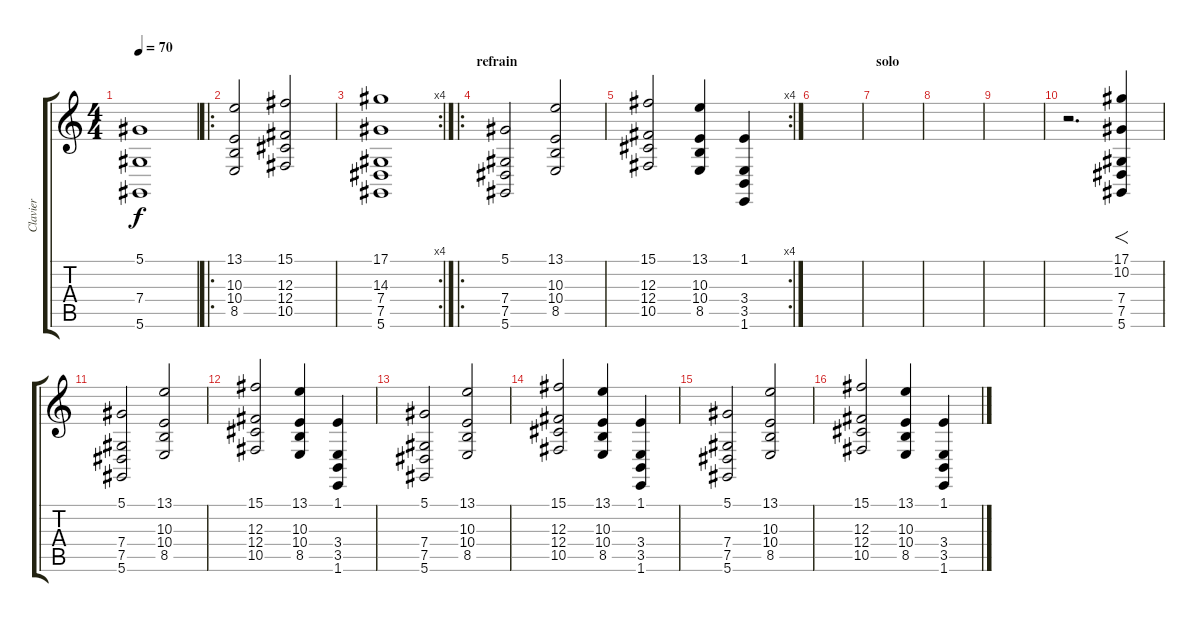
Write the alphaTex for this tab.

\track ("Clavier" "Clavier") {instrument stringensemble1}
\staff {score tabs}
\tuning (Eb4 Bb3 Gb3 Db3 Ab2 Eb2) {hide}
\ts (4 4)
\tempo 70
\clef g2
\ks c
(5.1 7.4 5.6).1{dy f} |
\ro
(13.1 10.3 10.4 8.5).2 (15.1 12.3 12.4 10.5).2 |
\rc 4
(17.1 14.3 7.4 7.5 5.6).1 |
\ro
\section ("" "refrain")
(5.1 7.4 7.5 5.6).2 (13.1 10.3 10.4 8.5).2 |
\rc 4
(15.1 12.3 12.4 10.5).2 (13.1 10.3 10.4 8.5).4 (1.1 3.4 3.5 1.6).4 |
|
\section ("" "solo")
|
|
|
r.2{d} (17.1 10.2 7.4 7.5 5.6).4{f} |
(5.1 7.4 7.5 5.6).2 (13.1 10.3 10.4 8.5).2 |
(15.1 12.3 12.4 10.5).2 (13.1 10.3 10.4 8.5).4 (1.1 3.4 3.5 1.6).4 |
(5.1 7.4 7.5 5.6).2 (13.1 10.3 10.4 8.5).2 |
(15.1 12.3 12.4 10.5).2 (13.1 10.3 10.4 8.5).4 (1.1 3.4 3.5 1.6).4 |
(5.1 7.4 7.5 5.6).2 (13.1 10.3 10.4 8.5).2 |
(15.1 12.3 12.4 10.5).2 (13.1 10.3 10.4 8.5).4 (1.1 3.4 3.5 1.6).4
